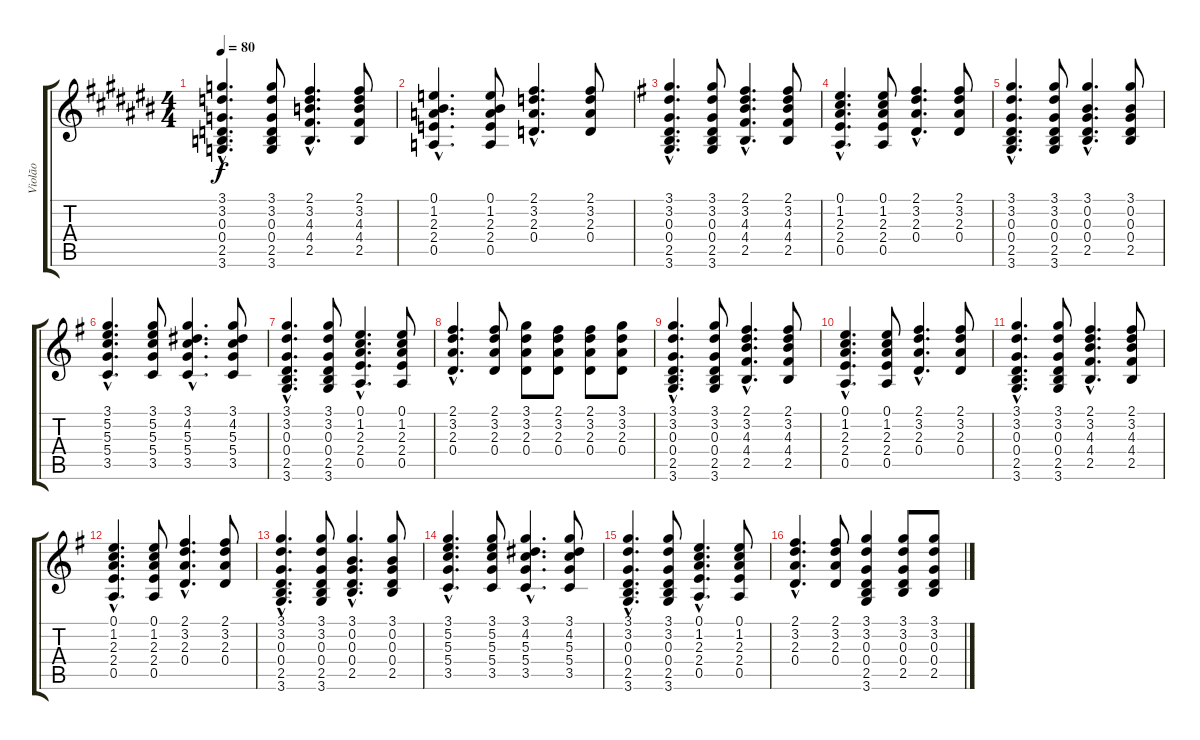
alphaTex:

\track ("Violão" "Violão") {instrument acousticguitarnylon}
\staff {score tabs}
\tuning (E4 B3 G3 D3 A2 E2) {hide}
\ts (4 4)
\tempo 80
\clef g2
\ks c#
(3.1{hac} 3.2{hac} 0.3{hac} 0.4{hac} 2.5{hac} 3.6{hac}).4{d dy f instrument acousticguitarnylon} (3.1 3.2 0.3 0.4 2.5 3.6).8 (2.1{hac} 3.2{hac} 4.3{hac} 4.4{hac} 2.5{hac}).4{d} (2.1 3.2 4.3 4.4 2.5).8 |
(0.1{hac} 1.2{hac} 2.3{hac} 2.4{hac} 0.5{hac}).4{d} (0.1 1.2 2.3 2.4 0.5).8 (2.1{hac} 3.2{hac} 2.3{hac} 0.4{hac}).4{d} (2.1 3.2 2.3 0.4).8 |
\ks g
(3.1{hac} 3.2{hac} 0.3{hac} 0.4{hac} 2.5{hac} 3.6{hac}).4{d} (3.1 3.2 0.3 0.4 2.5 3.6).8 (2.1{hac} 3.2{hac} 4.3{hac} 4.4{hac} 2.5{hac}).4{d} (2.1 3.2 4.3 4.4 2.5).8 |
(0.1{hac} 1.2{hac} 2.3{hac} 2.4{hac} 0.5{hac}).4{d} (0.1 1.2 2.3 2.4 0.5).8 (2.1{hac} 3.2{hac} 2.3{hac} 0.4{hac}).4{d} (2.1 3.2 2.3 0.4).8 |
(3.1{hac} 3.2{hac} 0.3{hac} 0.4{hac} 2.5{hac} 3.6{hac}).4{d} (3.1 3.2 0.3 0.4 2.5 3.6).8 (3.1{hac} 0.2{hac} 0.3{hac} 0.4{hac} 2.5{hac}).4{d} (3.1 0.2 0.3 0.4 2.5).8 |
(3.1{hac} 5.2{hac} 5.3{hac} 5.4{hac} 3.5{hac}).4{d} (3.1 5.2 5.3 5.4 3.5).8 (3.1{hac} 4.2{hac} 5.3{hac} 5.4{hac} 3.5{hac}).4{d} (3.1 4.2 5.3 5.4 3.5).8 |
(3.1{hac} 3.2{hac} 0.3{hac} 0.4{hac} 2.5{hac} 3.6{hac}).4{d} (3.1 3.2 0.3 0.4 2.5 3.6).8 (0.1{hac} 1.2{hac} 2.3{hac} 2.4{hac} 0.5{hac}).4{d} (0.1 1.2 2.3 2.4 0.5).8 |
(2.1{hac} 3.2{hac} 2.3{hac} 0.4{hac}).4{d} (2.1 3.2 2.3 0.4).8 (3.1 3.2 2.3 0.4).8 (2.1 3.2 2.3 0.4).8 (2.1 3.2 2.3 0.4).8 (3.1 3.2 2.3 0.4).8 |
(3.1{hac} 3.2{hac} 0.3{hac} 0.4{hac} 2.5{hac} 3.6{hac}).4{d} (3.1 3.2 0.3 0.4 2.5 3.6).8 (2.1{hac} 3.2{hac} 4.3{hac} 4.4{hac} 2.5{hac}).4{d} (2.1 3.2 4.3 4.4 2.5).8 |
(0.1{hac} 1.2{hac} 2.3{hac} 2.4{hac} 0.5{hac}).4{d} (0.1 1.2 2.3 2.4 0.5).8 (2.1{hac} 3.2{hac} 2.3{hac} 0.4{hac}).4{d} (2.1 3.2 2.3 0.4).8 |
(3.1{hac} 3.2{hac} 0.3{hac} 0.4{hac} 2.5{hac} 3.6{hac}).4{d} (3.1 3.2 0.3 0.4 2.5 3.6).8 (2.1{hac} 3.2{hac} 4.3{hac} 4.4{hac} 2.5{hac}).4{d} (2.1 3.2 4.3 4.4 2.5).8 |
(0.1{hac} 1.2{hac} 2.3{hac} 2.4{hac} 0.5{hac}).4{d} (0.1 1.2 2.3 2.4 0.5).8 (2.1{hac} 3.2{hac} 2.3{hac} 0.4{hac}).4{d} (2.1 3.2 2.3 0.4).8 |
(3.1{hac} 3.2{hac} 0.3{hac} 0.4{hac} 2.5{hac} 3.6{hac}).4{d} (3.1 3.2 0.3 0.4 2.5 3.6).8 (3.1{hac} 0.2{hac} 0.3{hac} 0.4{hac} 2.5{hac}).4{d} (3.1 0.2 0.3 0.4 2.5).8 |
(3.1{hac} 5.2{hac} 5.3{hac} 5.4{hac} 3.5{hac}).4{d} (3.1 5.2 5.3 5.4 3.5).8 (3.1{hac} 4.2{hac} 5.3{hac} 5.4{hac} 3.5{hac}).4{d} (3.1 4.2 5.3 5.4 3.5).8 |
(3.1{hac} 3.2{hac} 0.3{hac} 0.4{hac} 2.5{hac} 3.6{hac}).4{d} (3.1 3.2 0.3 0.4 2.5 3.6).8 (0.1{hac} 1.2{hac} 2.3{hac} 2.4{hac} 0.5{hac}).4{d} (0.1 1.2 2.3 2.4 0.5).8 |
(2.1{hac} 3.2{hac} 2.3{hac} 0.4{hac}).4{d} (2.1 3.2 2.3 0.4).8 (3.1 3.2 0.3 0.4 2.5 3.6).4 (3.1 3.2 0.3 0.4 2.5).8 (3.1 3.2 0.3 0.4 2.5).8
